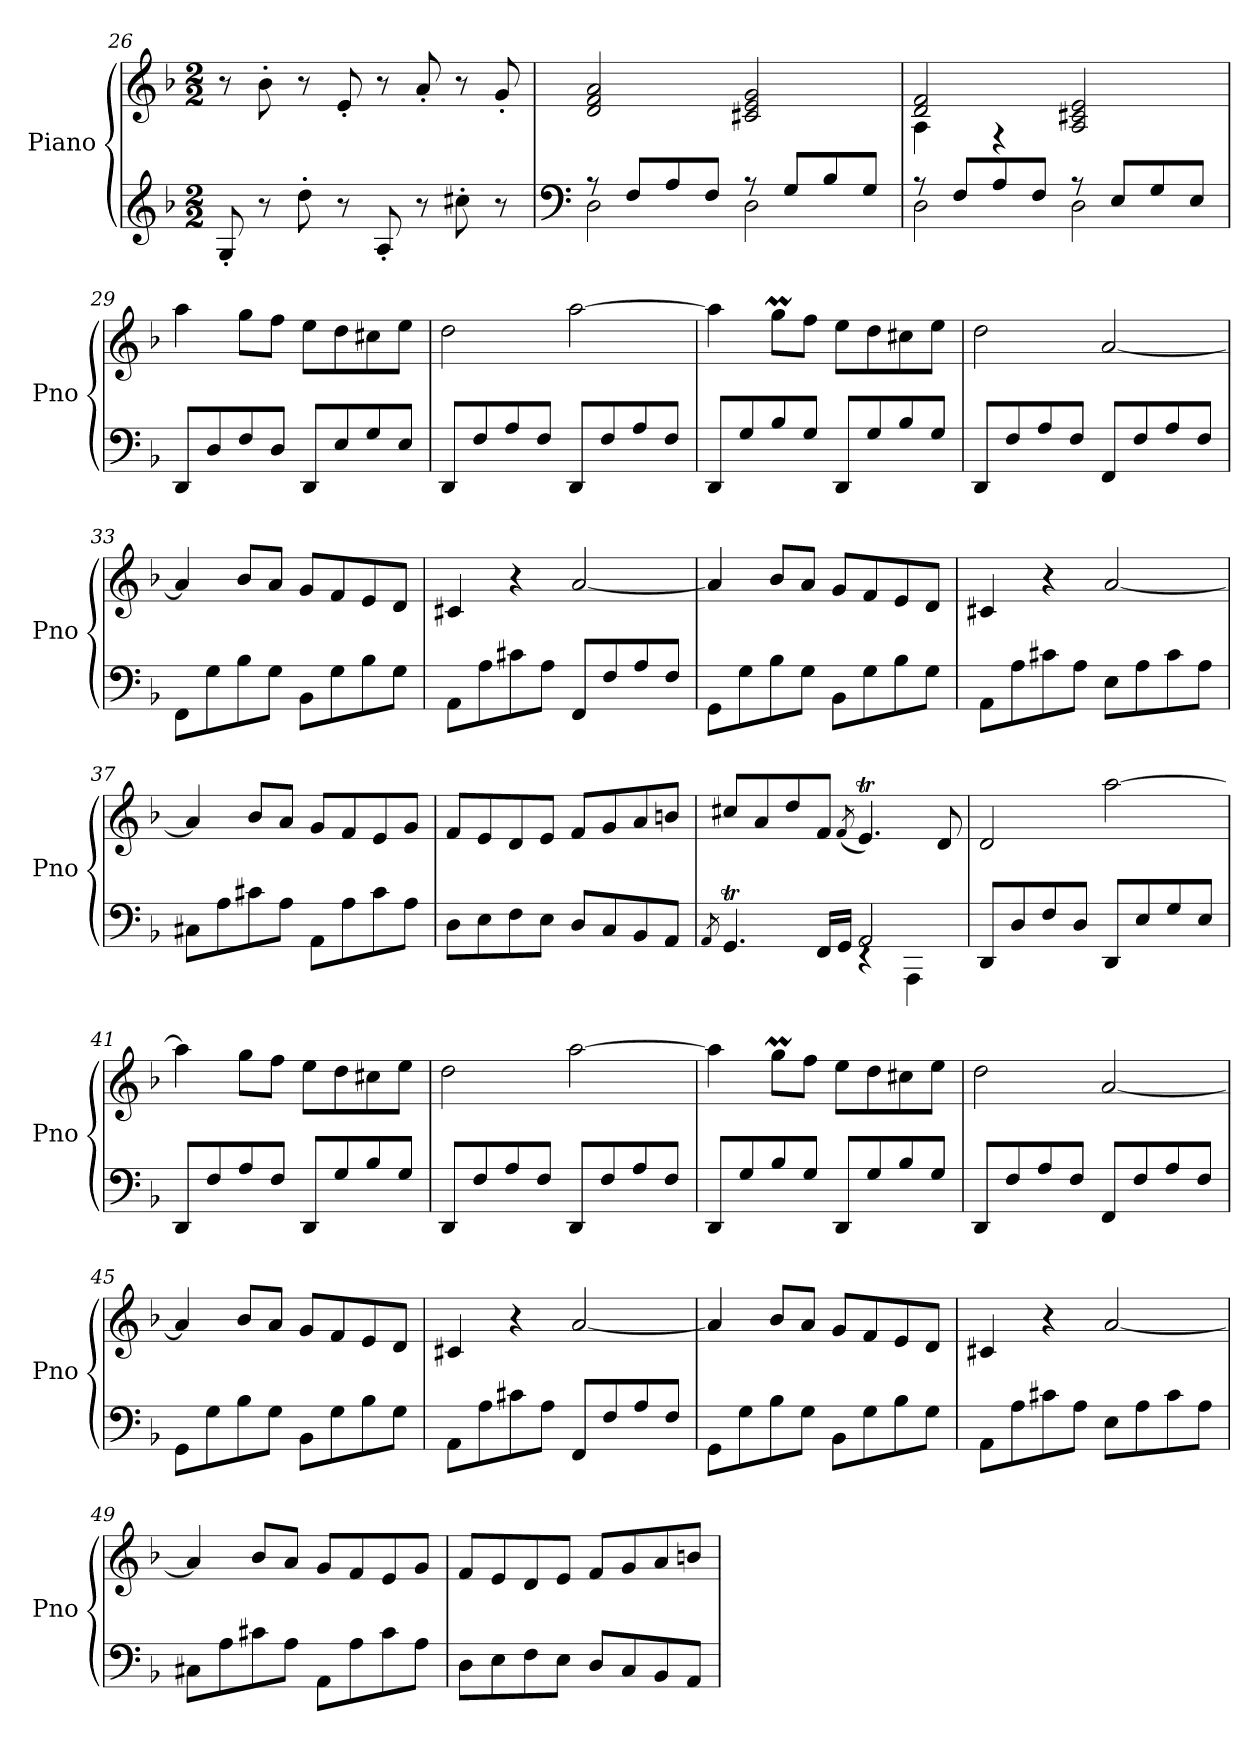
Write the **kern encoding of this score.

**kern	**kern
*part1	*part1
*staff2	*staff1
*I"Piano	*
*I'Pno	*
*clefG2	*clefG2
*k[b-]	*k[b-]
*M2/2	*M2/2
=26	=26
8G'/	8r
8r	8b-'\
8dd'\	8r
8r	8e'/
8A'/	8r
8r	8a'/
8cc#X'\	8r
8r	8g'/
=27	=27
*clefF4	*
*^	*
8r	2D\	2d/ 2f/ 2a/
8F/L	.	.
8A/	.	.
8F/J	.	.
8r	2D\	2c#X/ 2e/ 2g/
8G/L	.	.
8B-/	.	.
8G/J	.	.
!!LO:PB:g=z
=28	=28	=28
*	*	*^
8r	2D\	2d/ 2f/	4A\
8F/L	.	.	.
8A/	.	.	4r
8F/J	.	.	.
8r	2D\	2A/ 2c#X/ 2e/	2ryy
8E/L	.	.	.
8G/	.	.	.
8E/J	.	.	.
*v	*v	*	*
*	*v	*v
=29	=29
8DD/L	4aa\
8D/	.
8F/	8gg\L
8D/J	8ff\J
8DD/L	8ee\L
8E/	8dd\
8G/	8cc#X\
8E/J	8ee\J
=30	=30
8DD/L	2dd\
8F/	.
8A/	.
8F/J	.
8DD/L	[2aa\
8F/	.
8A/	.
8F/J	.
=31	=31
8DD/L	4aa\]
8G/	.
8B-/	8ggM\L
8G/J	8ff\J
8DD/L	8ee\L
8G/	8dd\
8B-/	8cc#X\
8G/J	8ee\J
=32	=32
8DD/L	2dd\
8F/	.
8A/	.
8F/J	.
8FF/L	[2a/
8F/	.
8A/	.
8F/J	.
=33	=33
8FF\L	4a/]
8G\	.
8B-\	8b-/L
8G\J	8a/J
8BB-\L	8g/L
8G\	8f/
8B-\	8e/
8G\J	8d/J
!!LO:LB:g=z
=34	=34
8AA\L	4c#X/
8A\	.
8c#X\	4r
8A\J	.
8FF/L	[2a/
8F/	.
8A/	.
8F/J	.
=35	=35
8GG\L	4a/]
8G\	.
8B-\	8b-/L
8G\J	8a/J
8BB-\L	8g/L
8G\	8f/
8B-\	8e/
8G\J	8d/J
=36	=36
8AA\L	4c#X/
8A\	.
8c#X\	4r
8A\J	.
8E\L	[2a/
8A\	.
8c#\	.
8A\J	.
=37	=37
8C#X\L	4a/]
8A\	.
8c#X\	8b-/L
8A\J	8a/J
8AA\L	8g/L
8A\	8f/
8c#\	8e/
8A\J	8g/J
=38	=38
8D\L	8f/L
8E\	8e/
8F\	8d/
8E\J	8e/J
8D/L	8f/L
8C/	8g/
8BB-/	8a/
8AA/J	8bn/J
=39	=39
8qAA/	.
*^	*
4.GGT/	2rFyy	8cc#X/L
.	.	8a/
.	.	8dd/
16FF/LL	.	8f/J
16GG/JJ	.	.
.	.	(<8qf/
2AA/	4rEE	4.et/)
.	4AAA\	.
.	.	8d/
*v	*v	*
!!LO:LB:g=z
=40	=40
8DD/L	2d/
8D/	.
8F/	.
8D/J	.
8DD/L	[2aa\
8E/	.
8G/	.
8E/J	.
=41	=41
8DD/L	4aa\]
8F/	.
8A/	8gg\L
8F/J	8ff\J
8DD/L	8ee\L
8G/	8dd\
8B-/	8cc#X\
8G/J	8ee\J
=42	=42
8DD/L	2dd\
8F/	.
8A/	.
8F/J	.
8DD/L	[2aa\
8F/	.
8A/	.
8F/J	.
=43	=43
8DD/L	4aa\]
8G/	.
8B-/	8ggM\L
8G/J	8ff\J
8DD/L	8ee\L
8G/	8dd\
8B-/	8cc#X\
8G/J	8ee\J
=44	=44
8DD/L	2dd\
8F/	.
8A/	.
8F/J	.
8FF/L	[2a/
8F/	.
8A/	.
8F/J	.
=45	=45
8GG\L	4a/]
8G\	.
8B-\	8b-/L
8G\J	8a/J
8BB-\L	8g/L
8G\	8f/
8B-\	8e/
8G\J	8d/J
!!LO:LB:g=z
=46	=46
8AA\L	4c#X/
8A\	.
8c#X\	4r
8A\J	.
8FF/L	[2a/
8F/	.
8A/	.
8F/J	.
=47	=47
8GG\L	4a/]
8G\	.
8B-\	8b-/L
8G\J	8a/J
8BB-\L	8g/L
8G\	8f/
8B-\	8e/
8G\J	8d/J
=48	=48
8AA\L	4c#X/
8A\	.
8c#X\	4r
8A\J	.
8E\L	[2a/
8A\	.
8c#\	.
8A\J	.
=49	=49
8C#X\L	4a/]
8A\	.
8c#X\	8b-/L
8A\J	8a/J
8AA\L	8g/L
8A\	8f/
8c#\	8e/
8A\J	8g/J
=50	=50
8D\L	8f/L
8E\	8e/
8F\	8d/
8E\J	8e/J
8D/L	8f/L
8C/	8g/
8BB-/	8a/
8AA/J	8bn/J
=	=
*-	*-
